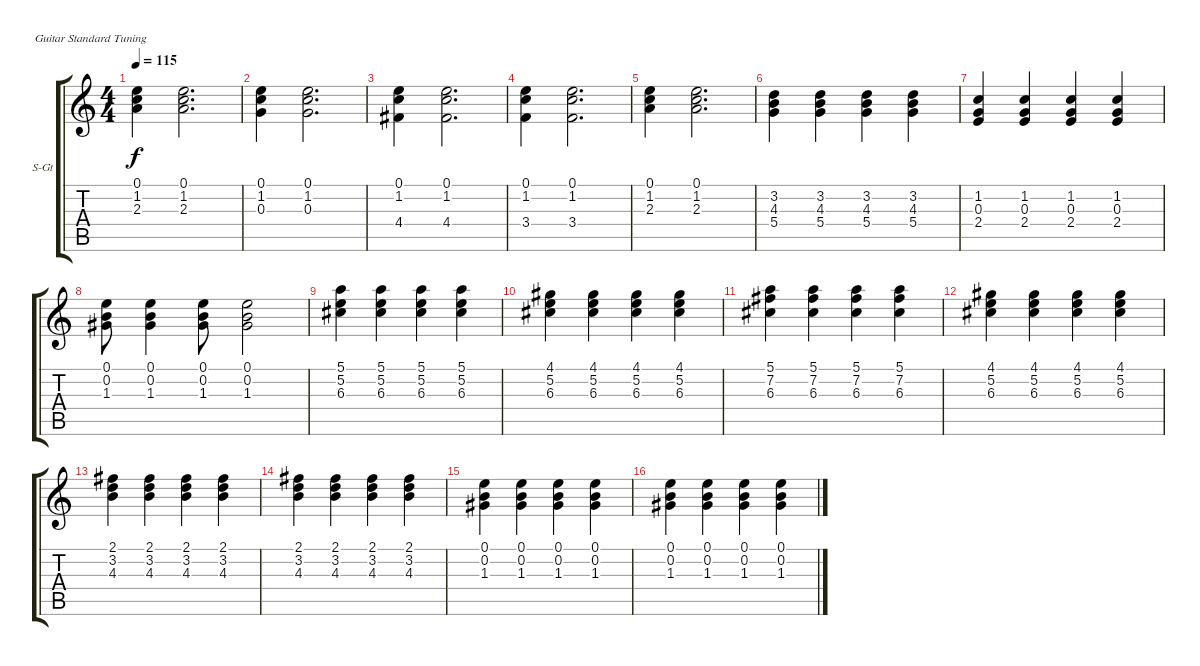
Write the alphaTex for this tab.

\bracketExtendMode groupsimilarinstruments
\firstSystemTrackNameOrientation horizontal
\otherSystemsTrackNameOrientation horizontal
\track ("Acoustic Piano" "S-Gt") {instrument acousticgrandpiano}
\staff {score tabs}
\tuning (E4 B3 G3 D3 A2 E2)
\displaytranspose 12
\ts (4 4)
\tempo 115
\clef g2
\ks c
(0.1 1.2 2.3).4{dy f} (0.1 1.2 2.3).2{d} |
(0.1 1.2 0.3).4 (0.1 1.2 0.3).2{d} |
(0.1 1.2 4.4).4 (0.1 1.2 4.4).2{d} |
(0.1 1.2 3.4).4 (0.1 1.2 3.4).2{d} |
(0.1 1.2 2.3).4 (0.1 1.2 2.3).2{d} |
(3.2 4.3 5.4).4 (3.2 4.3 5.4).4 (3.2 4.3 5.4).4 (3.2 4.3 5.4).4 |
(1.2 0.3 2.4).4 (1.2 0.3 2.4).4 (1.2 0.3 2.4).4 (1.2 0.3 2.4).4 |
(0.1 0.2 1.3).8 (0.1 0.2 1.3).4 (0.1 0.2 1.3).8 (0.1 0.2 1.3).2 |
(5.1 5.2 6.3).4 (5.1 5.2 6.3).4 (5.1 5.2 6.3).4 (5.1 5.2 6.3).4 |
(4.1 5.2 6.3).4 (4.1 5.2 6.3).4 (4.1 5.2 6.3).4 (4.1 5.2 6.3).4 |
(5.1 7.2 6.3).4 (5.1 7.2 6.3).4 (5.1 7.2 6.3).4 (5.1 7.2 6.3).4 |
(4.1 5.2 6.3).4 (4.1 5.2 6.3).4 (4.1 5.2 6.3).4 (4.1 5.2 6.3).4 |
(2.1 3.2 4.3).4 (2.1 3.2 4.3).4 (2.1 3.2 4.3).4 (2.1 3.2 4.3).4 |
(2.1 3.2 4.3).4 (2.1 3.2 4.3).4 (2.1 3.2 4.3).4 (2.1 3.2 4.3).4 |
(0.1 0.2 1.3).4 (0.1 0.2 1.3).4 (0.1 0.2 1.3).4 (0.1 0.2 1.3).4 |
(0.1 0.2 1.3).4 (0.1 0.2 1.3).4 (0.1 0.2 1.3).4 (0.1 0.2 1.3).4
